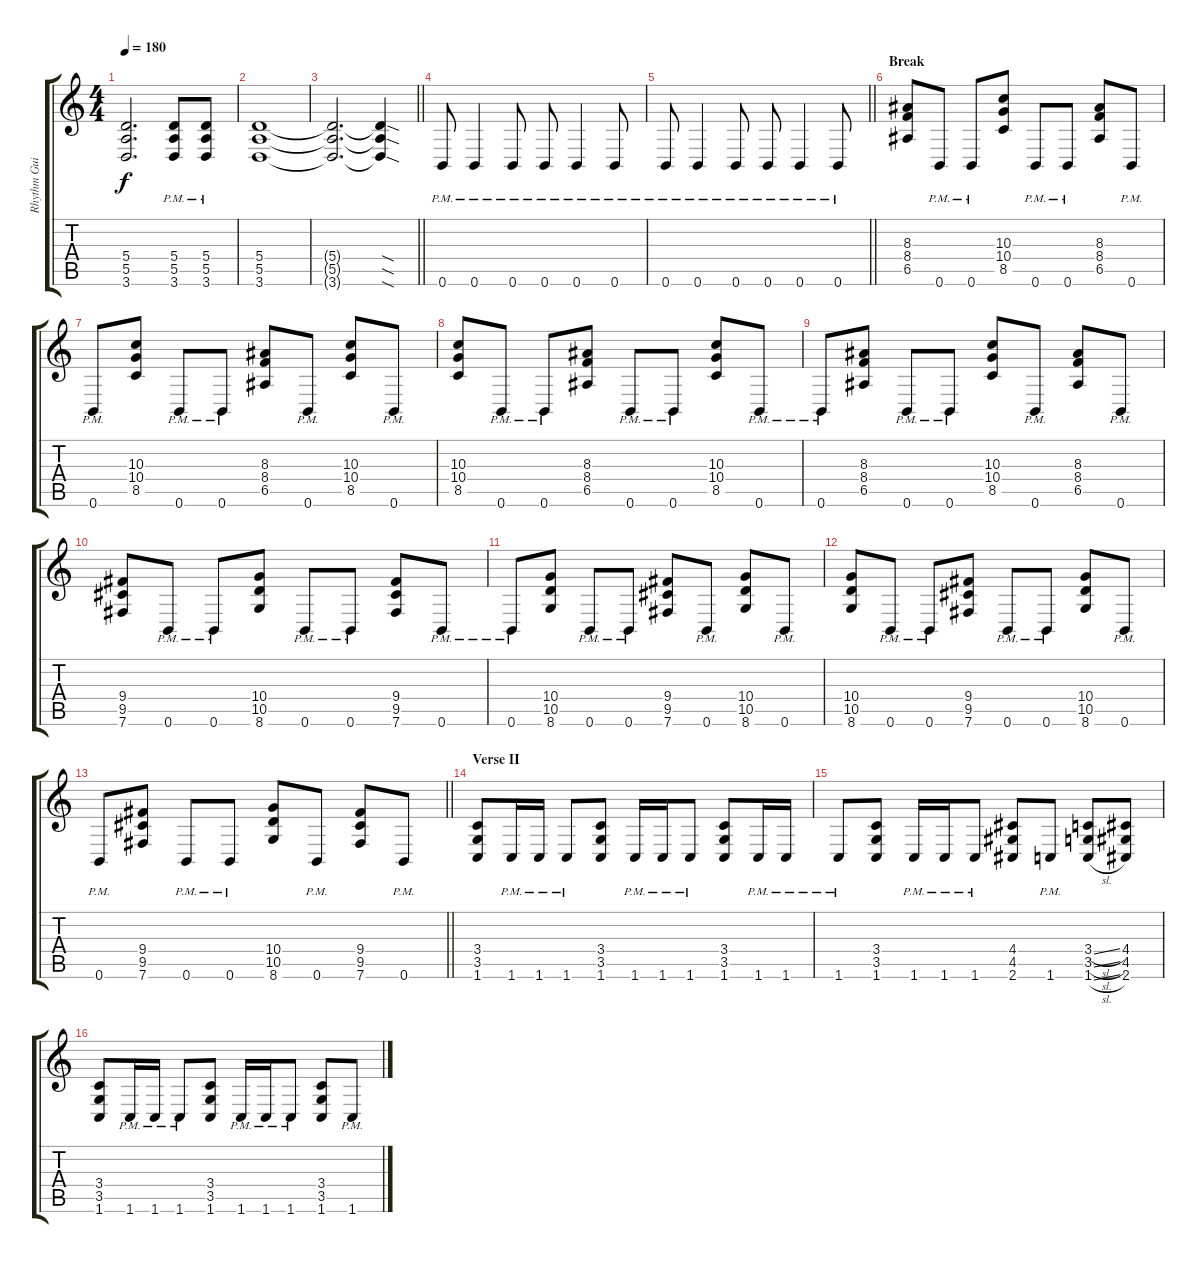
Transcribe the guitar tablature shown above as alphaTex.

\track ("Rhythm Guitar" "Rhythm Gui") {instrument distortionguitar}
\staff {score tabs}
\tuning (B3 Gb3 D3 A2 E2 B1) {hide}
\ts (4 4)
\tempo 180
\clef g2
\ks c
(5.4{t} 5.5{t} 3.6{t}).2{d dy f} (5.4{pm} 5.5{pm} 3.6{pm}).8 (5.4{pm} 5.5{pm} 3.6{pm}).8 |
(5.4 5.5 3.6).1 |
\barLineRight lightlight
(5.4{t} 5.5{t} 3.6{t}).2{d} (5.4{sod t} 5.5{sod t} 3.6{sod t}).4 |
0.6{pm}.8{instrument distortionguitar} 0.6{pm}.4 0.6{pm}.8 0.6{pm}.8 0.6{pm}.4 0.6{pm}.8 |
\barLineRight lightlight
0.6{pm}.8 0.6{pm}.4 0.6{pm}.8 0.6{pm}.8 0.6{pm}.4 0.6{pm}.8 |
\section ("" "Break")
(8.3 8.4 6.5).8 0.6{pm}.8 0.6{pm}.8 (10.3 10.4 8.5).8 0.6{pm}.8 0.6{pm}.8 (8.3 8.4 6.5).8 0.6{pm}.8 |
0.6{pm}.8 (10.3 10.4 8.5).8 0.6{pm}.8 0.6{pm}.8 (8.3 8.4 6.5).8 0.6{pm}.8 (10.3 10.4 8.5).8 0.6{pm}.8 |
(10.3 10.4 8.5).8 0.6{pm}.8 0.6{pm}.8 (8.3 8.4 6.5).8 0.6{pm}.8 0.6{pm}.8 (10.3 10.4 8.5).8 0.6{pm}.8 |
0.6{pm}.8 (8.3 8.4 6.5).8 0.6{pm}.8 0.6{pm}.8 (10.3 10.4 8.5).8 0.6{pm}.8 (8.3 8.4 6.5).8 0.6{pm}.8 |
(9.4 9.5 7.6).8 0.6{pm}.8 0.6{pm}.8 (10.4 10.5 8.6).8 0.6{pm}.8 0.6{pm}.8 (9.4 9.5 7.6).8 0.6{pm}.8 |
0.6{pm}.8 (10.4 10.5 8.6).8 0.6{pm}.8 0.6{pm}.8 (9.4 9.5 7.6).8 0.6{pm}.8 (10.4 10.5 8.6).8 0.6{pm}.8 |
(10.4 10.5 8.6).8 0.6{pm}.8 0.6{pm}.8 (9.4 9.5 7.6).8 0.6{pm}.8 0.6{pm}.8 (10.4 10.5 8.6).8 0.6{pm}.8 |
\barLineRight lightlight
0.6{pm}.8 (9.4 9.5 7.6).8 0.6{pm}.8 0.6{pm}.8 (10.4 10.5 8.6).8 0.6{pm}.8 (9.4 9.5 7.6).8 0.6{pm}.8 |
\section ("" "Verse II")
(3.4 3.5 1.6).8 1.6{pm}.16 1.6{pm}.16 1.6{pm}.8 (3.4 3.5 1.6).8 1.6{pm}.16 1.6{pm}.16 1.6{pm}.8 (3.4 3.5 1.6).8 1.6{pm}.16 1.6{pm}.16 |
1.6{pm}.8 (3.4 3.5 1.6).8 1.6{pm}.16 1.6{pm}.16 1.6{pm}.8 (4.4 4.5 2.6).8 1.6{pm}.8 (3.4{sl} 3.5{sl} 1.6{sl}).8 (4.4 4.5 2.6).8 |
(3.4 3.5 1.6).8 1.6{pm}.16 1.6{pm}.16 1.6{pm}.8 (3.4 3.5 1.6).8 1.6{pm}.16 1.6{pm}.16 1.6{pm}.8 (3.4 3.5 1.6).8 1.6{pm}.8
